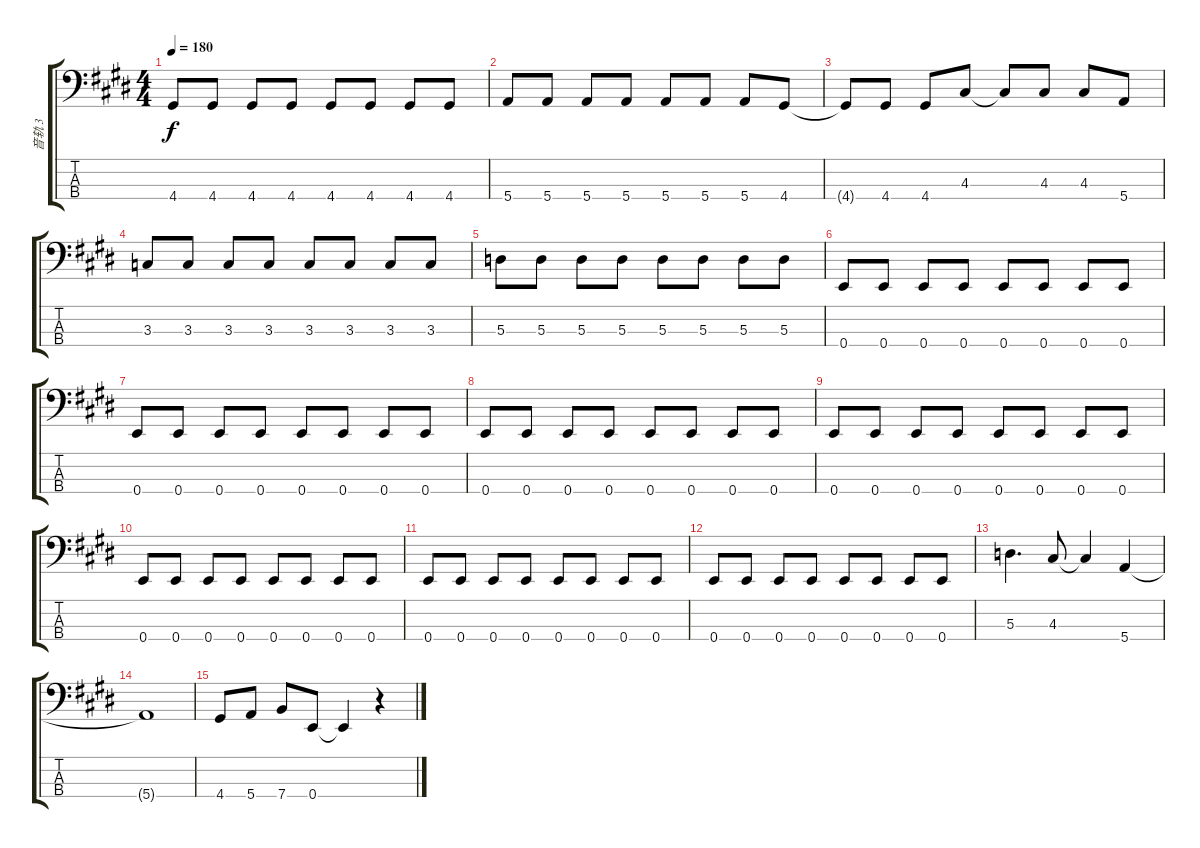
\track ("音轨 3" "音轨 3") {instrument electricbassfinger}
\staff {score tabs}
\tuning (G2 D2 A1 E1) {hide}
\ts (4 4)
\tempo 180
\clef f4
\ks e
4.4.8{dy f} 4.4.8 4.4.8 4.4.8 4.4.8 4.4.8 4.4.8 4.4.8 |
5.4.8 5.4.8 5.4.8 5.4.8 5.4.8 5.4.8 5.4.8 4.4.8 |
4.4{t}.8 4.4.8 4.4.8 4.3.8 4.3{t}.8 4.3.8 4.3.8 5.4.8 |
3.3.8 3.3.8 3.3.8 3.3.8 3.3.8 3.3.8 3.3.8 3.3.8 |
5.3.8 5.3.8 5.3.8 5.3.8 5.3.8 5.3.8 5.3.8 5.3.8 |
0.4.8 0.4.8 0.4.8 0.4.8 0.4.8 0.4.8 0.4.8 0.4.8 |
0.4.8 0.4.8 0.4.8 0.4.8 0.4.8 0.4.8 0.4.8 0.4.8 |
0.4.8 0.4.8 0.4.8 0.4.8 0.4.8 0.4.8 0.4.8 0.4.8 |
0.4.8 0.4.8 0.4.8 0.4.8 0.4.8 0.4.8 0.4.8 0.4.8 |
0.4.8 0.4.8 0.4.8 0.4.8 0.4.8 0.4.8 0.4.8 0.4.8 |
0.4.8 0.4.8 0.4.8 0.4.8 0.4.8 0.4.8 0.4.8 0.4.8 |
0.4.8 0.4.8 0.4.8 0.4.8 0.4.8 0.4.8 0.4.8 0.4.8 |
5.3.4{d} 4.3.8 4.3{t}.4 5.4.4 |
5.4{t}.1 |
4.4.8 5.4.8 7.4.8 0.4.8 0.4{t}.4 r.4
